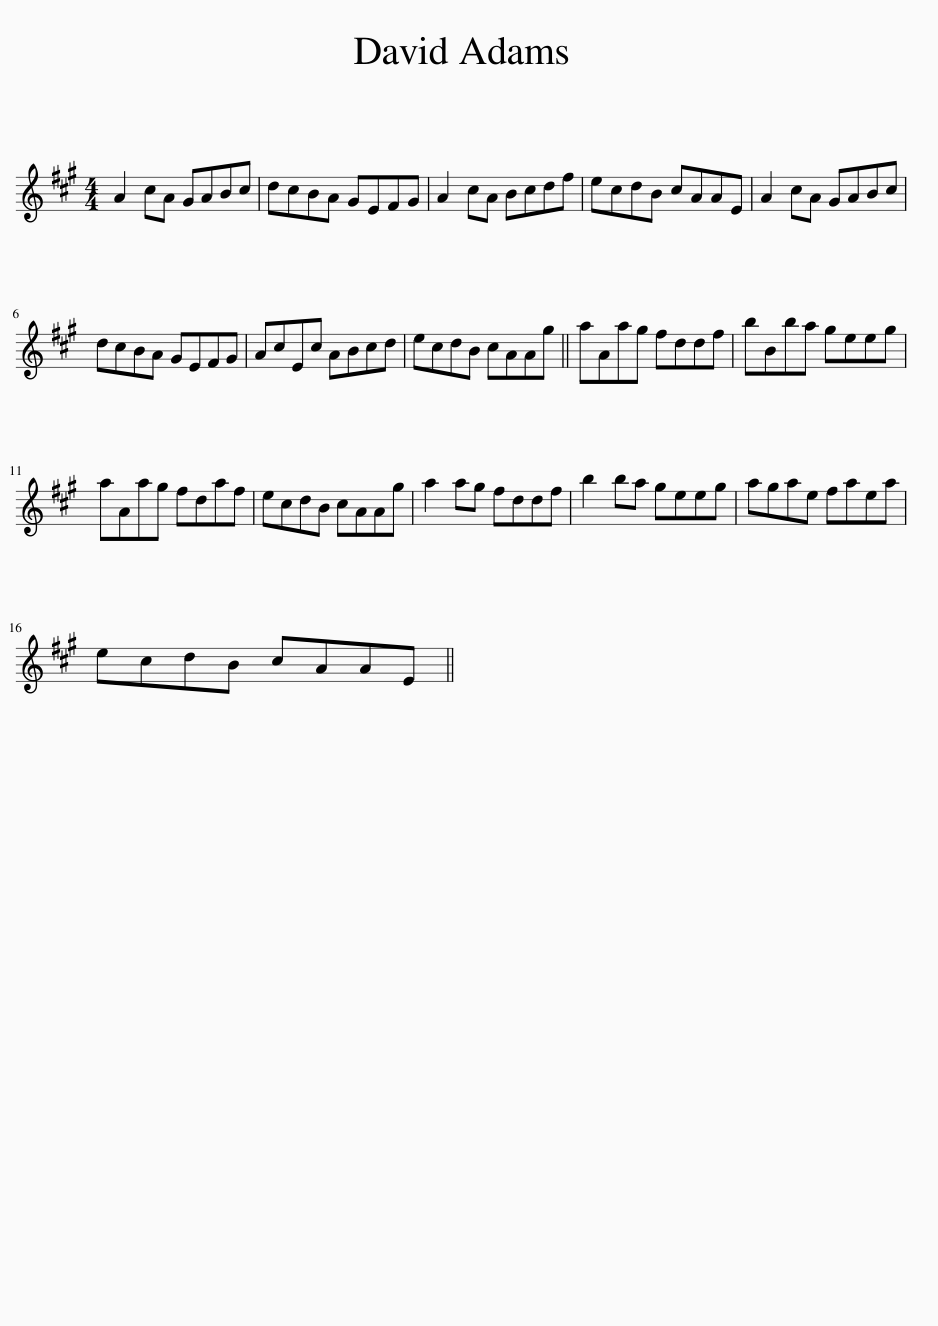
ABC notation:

X:1
L:1/8
M:4/4
I:linebreak $
K:A
V:1 treble
V:1
 A2 cA GABc | dcBA GEFG | A2 cA Bcdf | ecdB cAAE | A2 cA GABc |$ %5
 dcBA GEFG | AcEc ABcd | ecdB cAAg || aAag fddf | bBba geeg |$ %10
 aAag fdaf | ecdB cAAg | a2 ag fddf | b2 ba geeg | agae faea |$ %15
 ecdB cAAE || %16
